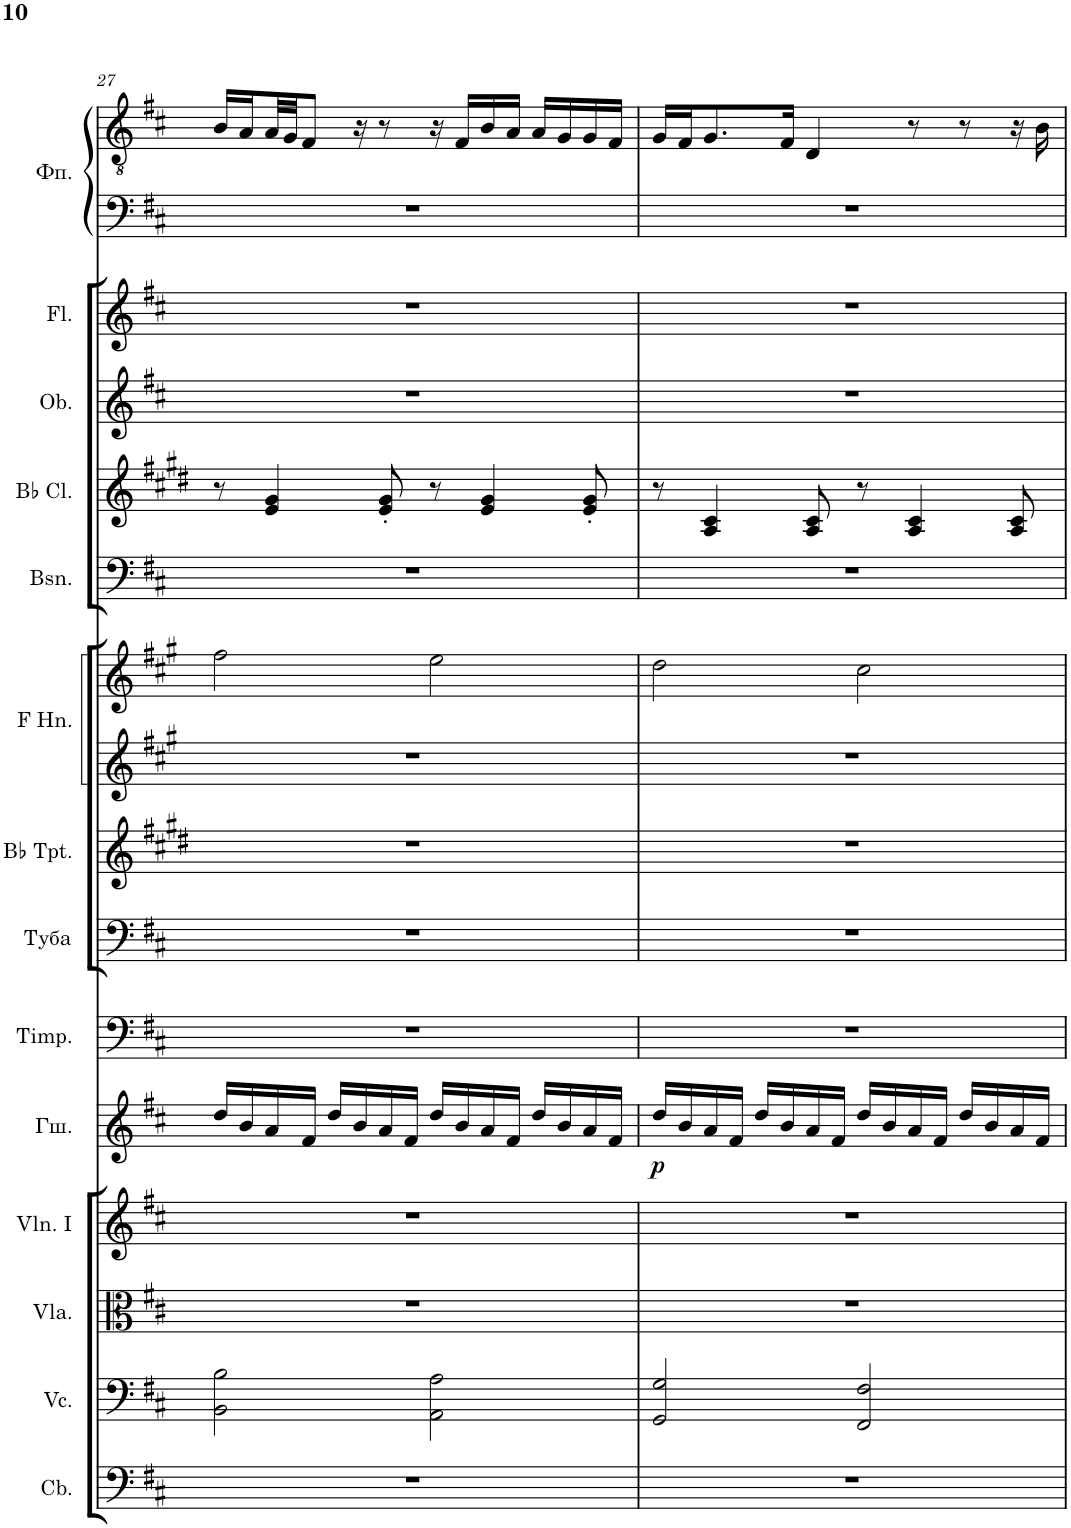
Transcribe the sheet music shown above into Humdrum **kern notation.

**kern	**kern	**kern	**kern	**kern	**dynam	**kern	**kern	**kern	**kern	**kern	**kern	**kern	**kern	**kern	**kern	**kern
*part14	*part13	*part12	*part11	*part10	*part10	*part9	*part8	*part7	*part6	*part6	*part5	*part4	*part3	*part2	*part1	*part1
*staff16	*staff15	*staff14	*staff13	*staff12	*staff12	*staff11	*staff10	*staff9	*staff8	*staff7	*staff6	*staff5	*staff4	*staff3	*staff2	*staff1
*I"Contrabasses	*I"Violoncellos	*I"Violas	*I"Violins I	*I"Глокеншпиль	*	*I"Timpani	*I"Туба	*I"Trumpets in Bb	*I"Horns in F	*	*I"Bassoons	*I"Clarinets in Bb	*I"Oboes	*I"Flutes	*I"Фортепиано	*
*I'Cb.	*I'Vc.	*I'Vla.	*I'Vln. I	*	*	*I'Timp.	*	*	*	*	*I'Bsn.	*	*I'Ob.	*I'Fl.	*	*
!!LO:PB:g=z
*clefF4	*clefF4	*clefC3	*clefG2	*clefG2	*	*clefF4	*clefF4	*clefG2	*clefG2	*clefG2	*clefF4	*clefG2	*clefG2	*clefG2	*clefF4	*clefGv2
*Trd7c12	*	*	*	*Trd-14c-24	*	*	*	*Trd1c2	*Trd4c7	*Trd4c7	*	*Trd1c2	*	*	*	*
*k[f#c#]	*k[f#c#]	*k[f#c#]	*k[f#c#]	*k[f#c#]	*	*k[f#c#]	*k[f#c#]	*k[f#c#g#d#]	*k[f#c#g#]	*k[f#c#g#]	*k[f#c#]	*k[f#c#g#d#]	*k[f#c#]	*k[f#c#]	*k[f#c#]	*k[f#c#]
*M4/4	*M4/4	*M4/4	*M4/4	*M4/4	*	*M4/4	*M4/4	*M4/4	*M4/4	*M4/4	*M4/4	*M4/4	*M4/4	*M4/4	*M4/4	*M4/4
=27	=27	=27	=27	=27	=27	=27	=27	=27	=27	=27	=27	=27	=27	=27	=27	=27
1r	2BB\ 2B\	1r	1r	16dd/LL	.	1r	1r	1r	1r	2ff#\	1r	8r	1r	1r	1r	16B/LL
.	.	.	.	16b/	.	.	.	.	.	.	.	.	.	.	.	16A/
.	.	.	.	16a/	.	.	.	.	.	.	.	4e/ 4g#/	.	.	.	32A/L
.	.	.	.	.	.	.	.	.	.	.	.	.	.	.	.	32G/JJ
.	.	.	.	16f#/JJ	.	.	.	.	.	.	.	.	.	.	.	8F#/J
.	.	.	.	16dd/LL	.	.	.	.	.	.	.	.	.	.	.	.
.	.	.	.	16b/	.	.	.	.	.	.	.	.	.	.	.	16r
.	.	.	.	16a/	.	.	.	.	.	.	.	8e/' 8g#/'	.	.	.	8r
.	.	.	.	16f#/JJ	.	.	.	.	.	.	.	.	.	.	.	.
.	2AA\ 2A\	.	.	16dd/LL	.	.	.	.	.	2ee\	.	8r	.	.	.	16r
.	.	.	.	16b/	.	.	.	.	.	.	.	.	.	.	.	16F#/LL
.	.	.	.	16a/	.	.	.	.	.	.	.	4e/ 4g#/	.	.	.	16B/
.	.	.	.	16f#/JJ	.	.	.	.	.	.	.	.	.	.	.	16A/JJ
.	.	.	.	16dd/LL	.	.	.	.	.	.	.	.	.	.	.	16A/LL
.	.	.	.	16b/	.	.	.	.	.	.	.	.	.	.	.	16G/
.	.	.	.	16a/	.	.	.	.	.	.	.	8e/' 8g#/'	.	.	.	16G/
.	.	.	.	16f#/JJ	.	.	.	.	.	.	.	.	.	.	.	16F#/JJ
=28	=28	=28	=28	=28	=28	=28	=28	=28	=28	=28	=28	=28	=28	=28	=28	=28
!	!	!	!	!	!LO:DY:b	!	!	!	!	!	!	!	!	!	!	!
1r	2GG/ 2G/	1r	1r	16dd/LL	p	1r	1r	1r	1r	2dd\	1r	8r	1r	1r	1r	16G/LL
.	.	.	.	16b/	.	.	.	.	.	.	.	.	.	.	.	16F#/J
.	.	.	.	16a/	.	.	.	.	.	.	.	4A/ 4c#/	.	.	.	8.G/
.	.	.	.	16f#/JJ	.	.	.	.	.	.	.	.	.	.	.	.
.	.	.	.	16dd/LL	.	.	.	.	.	.	.	.	.	.	.	.
.	.	.	.	16b/	.	.	.	.	.	.	.	.	.	.	.	16F#/Jk
.	.	.	.	16a/	.	.	.	.	.	.	.	8A/ 8c#/	.	.	.	4D/
.	.	.	.	16f#/JJ	.	.	.	.	.	.	.	.	.	.	.	.
.	2FF#/ 2F#/	.	.	16dd/LL	.	.	.	.	.	2cc#\	.	8r	.	.	.	.
.	.	.	.	16b/	.	.	.	.	.	.	.	.	.	.	.	.
.	.	.	.	16a/	.	.	.	.	.	.	.	4A/ 4c#/	.	.	.	8r
.	.	.	.	16f#/JJ	.	.	.	.	.	.	.	.	.	.	.	.
.	.	.	.	16dd/LL	.	.	.	.	.	.	.	.	.	.	.	8r
.	.	.	.	16b/	.	.	.	.	.	.	.	.	.	.	.	.
.	.	.	.	16a/	.	.	.	.	.	.	.	8A/ 8c#/	.	.	.	16r
.	.	.	.	16f#/JJ	.	.	.	.	.	.	.	.	.	.	.	16B\
=	=	=	=	=	=	=	=	=	=	=	=	=	=	=	=	=
*-	*-	*-	*-	*-	*-	*-	*-	*-	*-	*-	*-	*-	*-	*-	*-	*-
